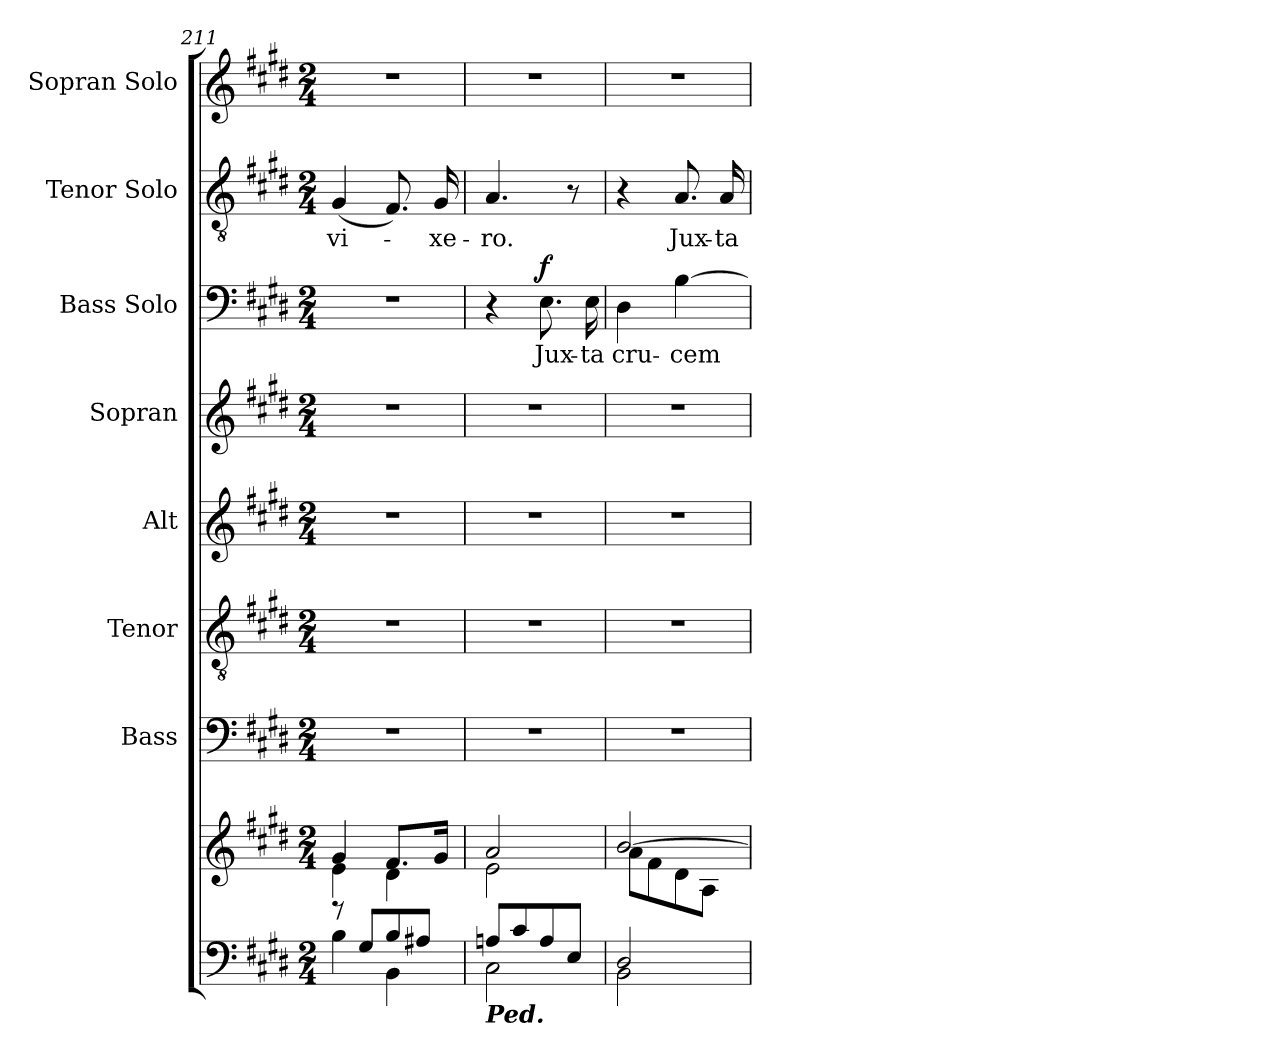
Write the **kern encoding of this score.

**kern	**kern	**kern	**kern	**kern	**kern	**kern	**text	**dynam	**kern	**text	**kern
*part8	*part8	*part7	*part6	*part5	*part4	*part3	*part3	*part3	*part2	*part2	*part1
*staff9	*staff8	*staff7	*staff6	*staff5	*staff4	*staff3	*staff3	*staff3	*staff2	*staff2	*staff1
*	*	*I"Bass	*I"Tenor	*I"Alt	*I"Sopran	*I"Bass Solo	*	*	*I"Tenor Solo	*	*I"Sopran Solo
*	*	*I'B.	*I'T.	*I'A.	*I'S.	*I'B. Solo	*	*	*I'T. Solo	*	*I'S. Solo
*clefF4	*clefG2	*clefF4	*clefGv2	*clefG2	*clefG2	*clefF4	*	*	*clefGv2	*	*clefG2
*k[f#c#g#d#]	*k[f#c#g#d#]	*k[f#c#g#d#]	*k[f#c#g#d#]	*k[f#c#g#d#]	*k[f#c#g#d#]	*k[f#c#g#d#]	*	*	*k[f#c#g#d#]	*	*k[f#c#g#d#]
*E:	*E:	*E:	*E:	*E:	*E:	*E:	*	*	*E:	*	*E:
*M2/4	*M2/4	*M2/4	*M2/4	*M2/4	*M2/4	*M2/4	*	*	*M2/4	*	*M2/4
=211	=211	=211	=211	=211	=211	=211	=211	=211	=211	=211	=211
*^	*^	*	*	*	*	*	*	*	*	*	*
!	!	!	!	!	!	!	!	!	!	!	!	!LO:LY:b	!
8rf	4B\	4g#/	4e\	2r	2r	2r	2r	2r	.	.	(<4G#/	vi-	2r
8G#/L	.	.	.	.	.	.	.	.	.	.	.	.	.
8B/	4BB\	8.f#/L	4d#\	.	.	.	.	.	.	.	8.F#/)	.	.
8A#X/J	.	.	.	.	.	.	.	.	.	.	.	.	.
!	!	!	!	!	!	!	!	!	!	!	!	!LO:LY:b	!
.	.	16g#/Jk	.	.	.	.	.	.	.	.	16G#/	-xe-	.
!!LO:LB:g=z
=212	=212	=212	=212	=212	=212	=212	=212	=212	=212	=212	=212	=212	=212
!LO:TX:b:Bi:t=Ped.	!	!	!	!	!	!	!	!	!	!	!	!	!
!	!	!	!	!	!	!	!	!	!	!	!	!LO:LY:b	!
8An/L	2C#\	2a/	2e\	2r	2r	2r	2r	4r	.	.	4.A/	-ro.	2r
8c#/	.	.	.	.	.	.	.	.	.	.	.	.	.
!	!	!	!	!	!	!	!	!	!LO:LY:b	!LO:DY:a	!	!	!
8A/	.	.	.	.	.	.	.	8.E\	Jux-	f	.	.	.
8E/J	.	.	.	.	.	.	.	.	.	.	8r	.	.
!	!	!	!	!	!	!	!	!	!LO:LY:b	!	!	!	!
.	.	.	.	.	.	.	.	16E\	-ta	.	.	.	.
=213	=213	=213	=213	=213	=213	=213	=213	=213	=213	=213	=213	=213	=213
!	!	!	!	!	!	!	!	!	!LO:LY:b	!	!	!	!
2D#/	2BB\	[>2b/	8a\L	2r	2r	2r	2r	4D#\	cru-	.	4r	.	2r
.	.	.	8f#\	.	.	.	.	.	.	.	.	.	.
!	!	!	!	!	!	!	!	!	!LO:LY:b	!	!	!LO:LY:b	!
.	.	.	8d#\	.	.	.	.	[4B\	-cem	.	8.A/	Jux-	.
.	.	.	8A\J	.	.	.	.	.	.	.	.	.	.
!	!	!	!	!	!	!	!	!	!	!	!	!LO:LY:b	!
.	.	.	.	.	.	.	.	.	.	.	16A/	-ta	.
*v	*v	*	*	*	*	*	*	*	*	*	*	*	*
*	*v	*v	*	*	*	*	*	*	*	*	*	*
=	=	=	=	=	=	=	=	=	=	=	=
*-	*-	*-	*-	*-	*-	*-	*-	*-	*-	*-	*-
